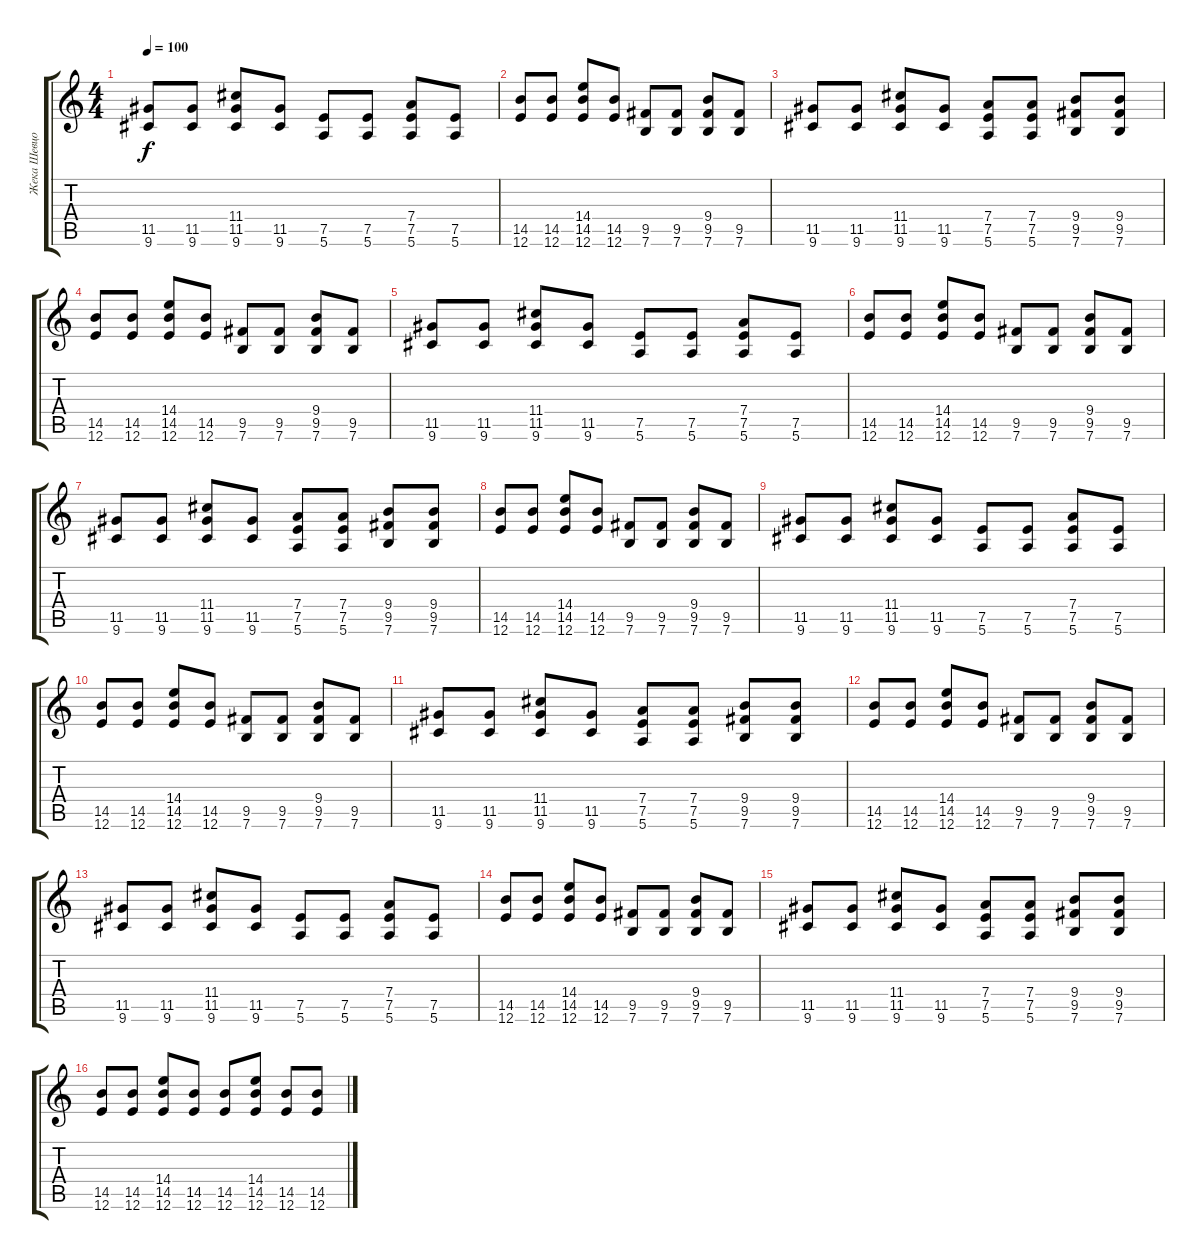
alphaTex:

\track ("Жека Шевцов" "Жека Шевцо") {instrument distortionguitar}
\staff {score tabs}
\tuning (E4 B3 G3 D3 A2 E2) {hide}
\ts (4 4)
\tempo 100
\clef g2
\ks c
(11.5 9.6).8{dy f} (11.5 9.6).8 (11.4 11.5 9.6).8 (11.5 9.6).8 (7.5 5.6).8 (7.5 5.6).8 (7.4 7.5 5.6).8 (7.5 5.6).8 |
(14.5 12.6).8 (14.5 12.6).8 (14.4 14.5 12.6).8 (14.5 12.6).8 (9.5 7.6).8 (9.5 7.6).8 (9.4 9.5 7.6).8 (9.5 7.6).8 |
(11.5 9.6).8 (11.5 9.6).8 (11.4 11.5 9.6).8 (11.5 9.6).8 (7.4 7.5 5.6).8 (7.4 7.5 5.6).8 (9.4 9.5 7.6).8 (9.4 9.5 7.6).8 |
(14.5 12.6).8 (14.5 12.6).8 (14.4 14.5 12.6).8 (14.5 12.6).8 (9.5 7.6).8 (9.5 7.6).8 (9.4 9.5 7.6).8 (9.5 7.6).8 |
(11.5 9.6).8 (11.5 9.6).8 (11.4 11.5 9.6).8 (11.5 9.6).8 (7.5 5.6).8 (7.5 5.6).8 (7.4 7.5 5.6).8 (7.5 5.6).8 |
(14.5 12.6).8 (14.5 12.6).8 (14.4 14.5 12.6).8 (14.5 12.6).8 (9.5 7.6).8 (9.5 7.6).8 (9.4 9.5 7.6).8 (9.5 7.6).8 |
(11.5 9.6).8 (11.5 9.6).8 (11.4 11.5 9.6).8 (11.5 9.6).8 (7.4 7.5 5.6).8 (7.4 7.5 5.6).8 (9.4 9.5 7.6).8 (9.4 9.5 7.6).8 |
(14.5 12.6).8 (14.5 12.6).8 (14.4 14.5 12.6).8 (14.5 12.6).8 (9.5 7.6).8 (9.5 7.6).8 (9.4 9.5 7.6).8 (9.5 7.6).8 |
(11.5 9.6).8 (11.5 9.6).8 (11.4 11.5 9.6).8 (11.5 9.6).8 (7.5 5.6).8 (7.5 5.6).8 (7.4 7.5 5.6).8 (7.5 5.6).8 |
(14.5 12.6).8 (14.5 12.6).8 (14.4 14.5 12.6).8 (14.5 12.6).8 (9.5 7.6).8 (9.5 7.6).8 (9.4 9.5 7.6).8 (9.5 7.6).8 |
(11.5 9.6).8 (11.5 9.6).8 (11.4 11.5 9.6).8 (11.5 9.6).8 (7.4 7.5 5.6).8 (7.4 7.5 5.6).8 (9.4 9.5 7.6).8 (9.4 9.5 7.6).8 |
(14.5 12.6).8 (14.5 12.6).8 (14.4 14.5 12.6).8 (14.5 12.6).8 (9.5 7.6).8 (9.5 7.6).8 (9.4 9.5 7.6).8 (9.5 7.6).8 |
(11.5 9.6).8 (11.5 9.6).8 (11.4 11.5 9.6).8 (11.5 9.6).8 (7.5 5.6).8 (7.5 5.6).8 (7.4 7.5 5.6).8 (7.5 5.6).8 |
(14.5 12.6).8 (14.5 12.6).8 (14.4 14.5 12.6).8 (14.5 12.6).8 (9.5 7.6).8 (9.5 7.6).8 (9.4 9.5 7.6).8 (9.5 7.6).8 |
(11.5 9.6).8 (11.5 9.6).8 (11.4 11.5 9.6).8 (11.5 9.6).8 (7.4 7.5 5.6).8 (7.4 7.5 5.6).8 (9.4 9.5 7.6).8 (9.4 9.5 7.6).8 |
(14.5 12.6).8 (14.5 12.6).8 (14.4 14.5 12.6).8 (14.5 12.6).8 (14.5 12.6).8 (14.4 14.5 12.6).8 (14.5 12.6).8 (14.5 12.6).8
